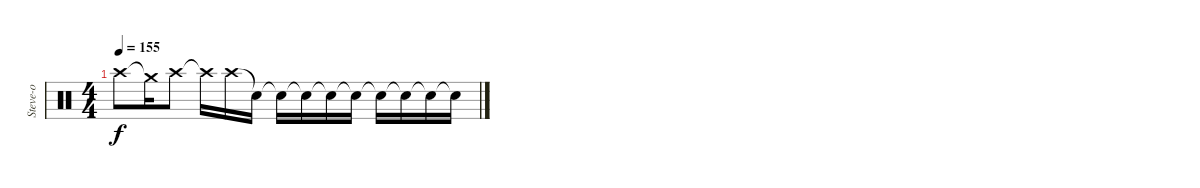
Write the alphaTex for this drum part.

\track ("Steve-o" "Steve-o") {instrument percussion}
\staff {score}
\articulation defaults
\ts (4 4)
\tempo 155
\clef neutral
\ks c "Crash high (hit)".8{dy f} "Crash medium (hit)"{t}.16 "Crash high (hit)".8 "Crash high (hit)"{t}.16 "Crash high (hit)".16 "Snare (hit)"{t}.16 "Snare (hit)"{t}.16 "Snare (hit)"{t}.16 "Snare (hit)"{t}.16 "Snare (hit)"{t}.16 "Snare (hit)"{t}.16 "Snare (hit)"{t}.16 "Snare (hit)"{t}.16 "Snare (hit)"{t}.16
